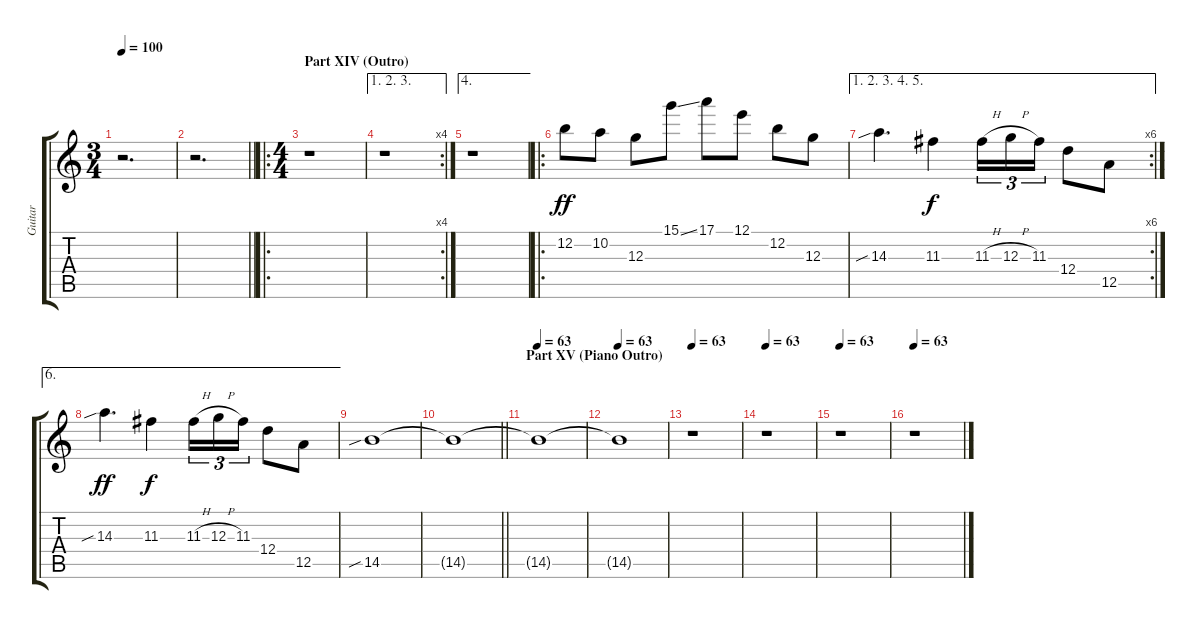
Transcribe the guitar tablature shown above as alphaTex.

\track ("Guitar" "Guitar") {instrument overdrivenguitar}
\staff {score tabs}
\tuning (E4 B3 G3 D3 A2 E2) {hide}
\ts (3 4)
\tempo 100
\clef g2
\ks c
r.2{d dy f} |
\barLineRight lightlight
r.2{d} |
\ro
\ts (4 4)
\section ("" "Part XIV (Outro)")
r.1 |
\ae (1 2 3)
\rc 4
r.1 |
\ae 4
r.1 |
\ro
12.2.8{dy ff} 10.2.8 12.3.8 15.1{ss}.8 17.1.8 12.1.8 12.2.8 12.3.8 |
\ae (1 2 3 4 5)
\rc 6
14.3{sib}.4{d} 11.3.4{dy f} 11.3{h}.16{tu (3 2)} 12.3{h}.16{tu (3 2)} 11.3.16{tu (3 2)} 12.4.8 12.5.8 |
\ae 6
14.3{sib}.4{d dy ff} 11.3.4{dy f} 11.3{h}.16{tu (3 2)} 12.3{h}.16{tu (3 2)} 11.3.16{tu (3 2)} 12.4.8 12.5.8 |
14.5{sib}.1 |
\barLineRight lightlight
14.5{t}.1{volume 0} |
\section ("" "Part XV (Piano Outro)")
\tempo 63
14.5{t}.1 |
\tempo 63
14.5{t}.1 |
\tempo 63
r.1 |
\tempo 63
r.1 |
\tempo 63
r.1 |
\tempo 63
r.1
